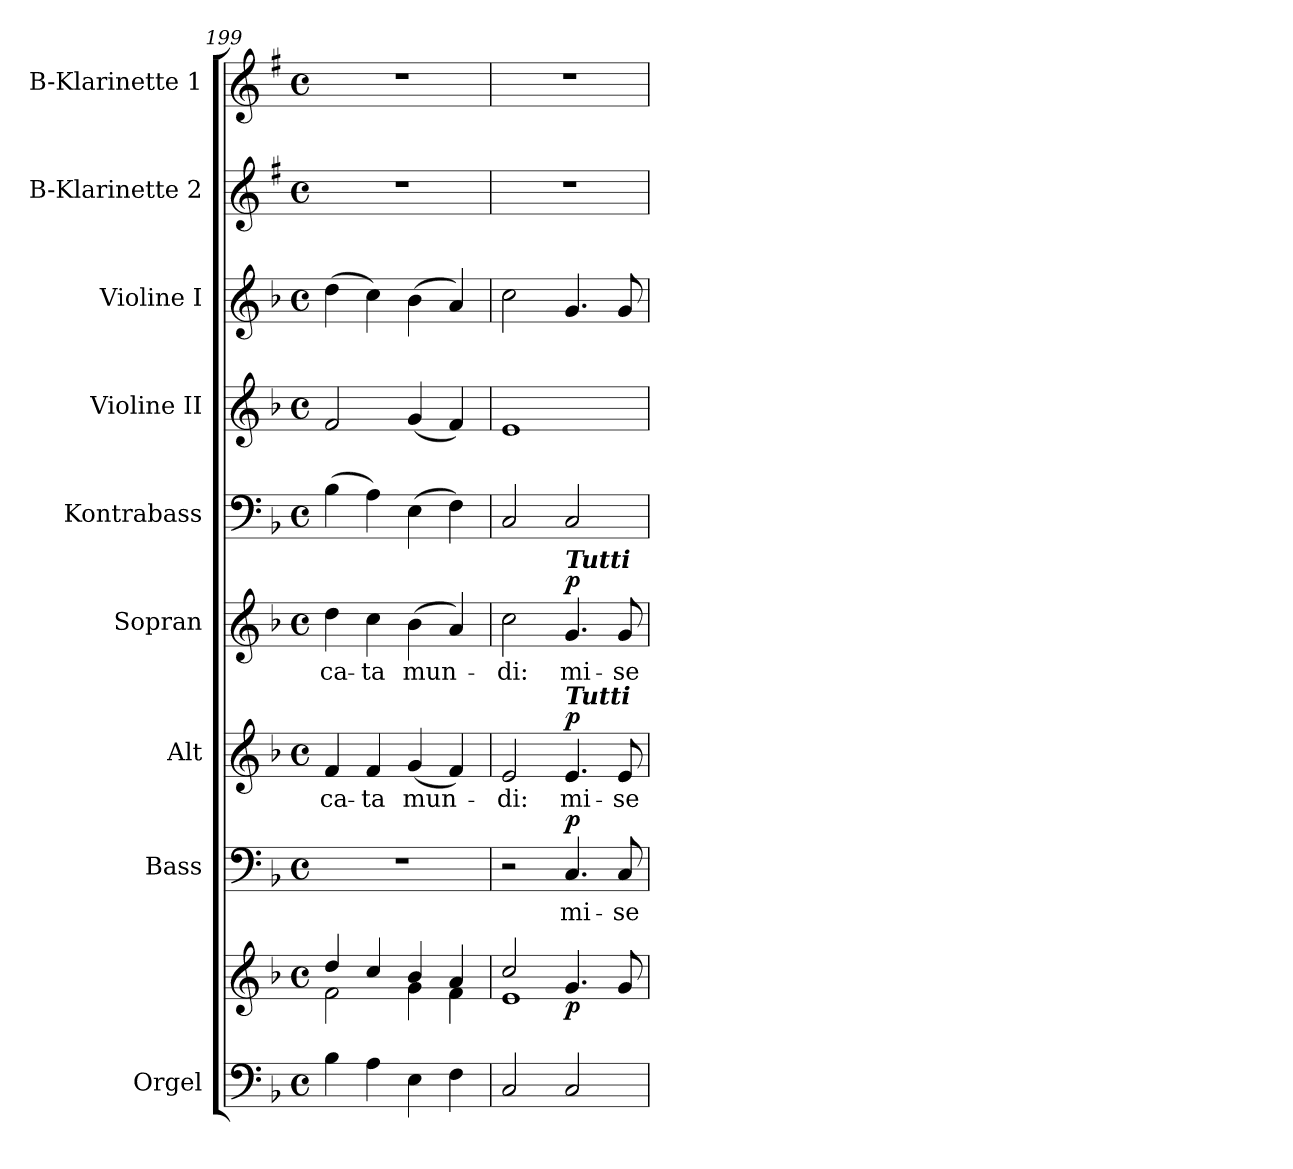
**kern	**kern	**dynam	**kern	**text	**dynam	**kern	**text	**dynam	**kern	**text	**dynam	**kern	**kern	**kern	**kern	**kern
*part9	*part9	*part9	*part8	*part8	*part8	*part7	*part7	*part7	*part6	*part6	*part6	*part5	*part4	*part3	*part2	*part1
*staff10	*staff9	*staff9/10	*staff8	*staff8	*staff8	*staff7	*staff7	*staff7	*staff6	*staff6	*staff6	*staff5	*staff4	*staff3	*staff2	*staff1
*I"Orgel	*	*	*I"Bass	*	*	*I"Alt	*	*	*I"Sopran	*	*	*I"Kontrabass	*I"Violine II	*I"Violine I	*I"B-Klarinette 2	*I"B-Klarinette 1
*I'Org.	*	*	*I'B.	*	*	*I'A.	*	*	*I'S.	*	*	*I'Kb.	*I'Vl. II	*I'Vl. I	*I'B Kl. 2	*I'B Kl. 1
*clefF4	*clefG2	*	*clefF4	*	*	*clefG2	*	*	*clefG2	*	*	*clefF4	*clefG2	*clefG2	*clefG2	*clefG2
*	*	*	*	*	*	*	*	*	*	*	*	*ITrd7c12	*	*	*ITrd1c2	*ITrd1c2
*k[b-]	*k[b-]	*	*k[b-]	*	*	*k[b-]	*	*	*k[b-]	*	*	*k[b-]	*k[b-]	*k[b-]	*k[b-]	*k[b-]
*F:	*F:	*	*F:	*	*	*F:	*	*	*F:	*	*	*F:	*F:	*F:	*F:	*F:
*M4/4	*M4/4	*	*M4/4	*	*	*M4/4	*	*	*M4/4	*	*	*M4/4	*M4/4	*M4/4	*M4/4	*M4/4
*met(c)	*met(c)	*	*met(c)	*	*	*met(c)	*	*	*met(c)	*	*	*met(c)	*met(c)	*met(c)	*met(c)	*met(c)
=199	=199	=199	=199	=199	=199	=199	=199	=199	=199	=199	=199	=199	=199	=199	=199	=199
*	*^	*	*	*	*	*	*	*	*	*	*	*	*	*	*	*
!	!	!	!	!	!	!	!	!LO:LY:b	!	!	!LO:LY:b	!	!	!	!	!	!
4B-\	4dd/	2f\	.	1r	.	.	4f/	-ca-	.	4dd\	-ca-	.	(>4BB-\	2f/	(>4dd\	1r	1r
!	!	!	!	!	!	!	!	!LO:LY:b	!	!	!LO:LY:b	!	!	!	!	!	!
4A\	4cc/	.	.	.	.	.	4f/	-ta	.	4cc\	-ta	.	4AA\)	.	4cc\)	.	.
!	!	!	!	!	!	!	!	!LO:LY:b	!	!	!LO:LY:b	!	!	!	!	!	!
4E\	4b-/	4g\	.	.	.	.	(<4g/	mun-	.	(>4b-\	mun-	.	(>4EE\	(<4g/	(>4b-\	.	.
4F\	4a/	4f\	.	.	.	.	4f/)	.	.	4a/)	.	.	4FF\)	4f/)	4a/)	.	.
=200	=200	=200	=200	=200	=200	=200	=200	=200	=200	=200	=200	=200	=200	=200	=200	=200	=200
!	!	!	!	!	!	!	!	!LO:LY:b	!	!	!LO:LY:b	!	!	!	!	!	!
2C/	2cc/	1e	.	2r	.	.	2e/	-di:	.	2cc\	-di:	.	2CC/	1e	2cc\	1r	1r
!	!	!	!	!	!	!	!	!	!	!LO:TX:a:Bi:t=Tutti	!	!	!	!	!	!	!
!	!	!	!	!	!	!	!LO:TX:a:Bi:t=Tutti	!	!	!	!	!	!	!	!	!	!
!	!	!	!LO:DY:b	!	!LO:LY:b	!LO:DY:a	!	!LO:LY:b	!LO:DY:a	!	!LO:LY:b	!LO:DY:a	!	!	!	!	!
2C/	4.g/	.	p	4.C/	mi-	p	4.e/	mi-	p	4.g/	mi-	p	2CC/	.	4.g/	.	.
!	!	!	!	!	!LO:LY:b	!	!	!LO:LY:b	!	!	!LO:LY:b	!	!	!	!	!	!
.	8g/	.	.	8C/	-se-	.	8e/	-se-	.	8g/	-se-	.	.	.	8g/	.	.
*	*v	*v	*	*	*	*	*	*	*	*	*	*	*	*	*	*	*
=	=	=	=	=	=	=	=	=	=	=	=	=	=	=	=	=
*-	*-	*-	*-	*-	*-	*-	*-	*-	*-	*-	*-	*-	*-	*-	*-	*-
